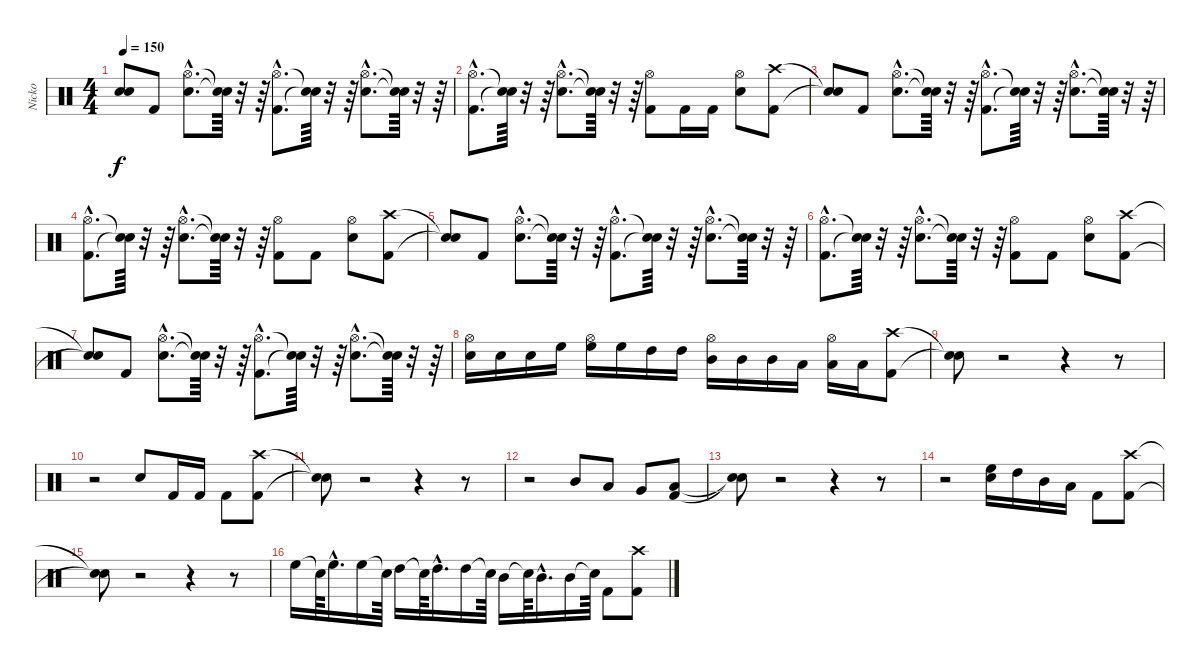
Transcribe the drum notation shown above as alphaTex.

\track ("Nicko" "Nicko") {instrument percussion}
\staff {score}
\articulation defaults
\ts (4 4)
\tempo 150
\clef neutral
\ks c
("Snare (hit)"{t} "Snare (hit)"{t}).8{dy f} "Kick (hit) 2".8 ("Snare (hit) 2"{hac} "Hi-Hat (open)"{hac}).8{d} ("Snare (hit)"{t} "Snare (hit)"{t}).64 r.32 r.64 ("Kick (hit) 2"{hac} "Hi-Hat (open)"{hac}).8{d} ("Snare (hit)"{t} "Snare (hit)"{t}).64 r.32 r.64 ("Snare (hit) 2"{hac} "Hi-Hat (open)"{hac}).8{d} ("Snare (hit)"{t} "Snare (hit)"{t}).64 r.32 r.64 |
("Kick (hit) 2"{hac} "Hi-Hat (open)"{hac}).8{d} ("Snare (hit)"{t} "Snare (hit)"{t}).64 r.32 r.64 ("Snare (hit) 2"{hac} "Hi-Hat (open)"{hac}).8{d} ("Snare (hit)"{t} "Snare (hit)"{t}).64 r.32 r.64 ("Kick (hit) 2" "Hi-Hat (open)").8 "Kick (hit) 2".16 "Kick (hit) 2".16 ("Snare (hit) 2" "Hi-Hat (open)").8 ("Kick (hit) 2" "Crash high (hit)").8 |
("Snare (hit)"{t} "Snare (hit)"{t}).8 "Kick (hit) 2".8 ("Snare (hit) 2"{hac} "Hi-Hat (open)"{hac}).8{d} ("Snare (hit)"{t} "Snare (hit)"{t}).64 r.32 r.64 ("Kick (hit) 2"{hac} "Hi-Hat (open)"{hac}).8{d} ("Snare (hit)"{t} "Snare (hit)"{t}).64 r.32 r.64 ("Snare (hit) 2"{hac} "Hi-Hat (open)"{hac}).8{d} ("Snare (hit)"{t} "Snare (hit)"{t}).64 r.32 r.64 |
("Kick (hit) 2"{hac} "Hi-Hat (open)"{hac}).8{d} ("Snare (hit)"{t} "Snare (hit)"{t}).64 r.32 r.64 ("Snare (hit) 2"{hac} "Hi-Hat (open)"{hac}).8{d} ("Snare (hit)"{t} "Snare (hit)"{t}).64 r.32 r.64 ("Kick (hit) 2" "Hi-Hat (open)").8 "Kick (hit) 2".8 ("Snare (hit) 2" "Hi-Hat (open)").8 ("Kick (hit) 2" "Crash high (hit)").8 |
("Snare (hit)"{t} "Snare (hit)"{t}).8 "Kick (hit) 2".8 ("Snare (hit) 2"{hac} "Hi-Hat (open)"{hac}).8{d} ("Snare (hit)"{t} "Snare (hit)"{t}).64 r.32 r.64 ("Kick (hit) 2"{hac} "Hi-Hat (open)"{hac}).8{d} ("Snare (hit)"{t} "Snare (hit)"{t}).64 r.32 r.64 ("Snare (hit) 2"{hac} "Hi-Hat (open)"{hac}).8{d} ("Snare (hit)"{t} "Snare (hit)"{t}).64 r.32 r.64 |
("Kick (hit) 2"{hac} "Hi-Hat (open)"{hac}).8{d} ("Snare (hit)"{t} "Snare (hit)"{t}).64 r.32 r.64 ("Snare (hit) 2"{hac} "Hi-Hat (open)"{hac}).8{d} ("Snare (hit)"{t} "Snare (hit)"{t}).64 r.32 r.64 ("Kick (hit) 2" "Hi-Hat (open)").8 "Kick (hit) 2".8 ("Snare (hit) 2" "Hi-Hat (open)").8 ("Kick (hit) 2" "Crash high (hit)").8 |
("Snare (hit)"{t} "Snare (hit)"{t}).8 "Kick (hit) 2".8 ("Snare (hit) 2"{hac} "Hi-Hat (open)"{hac}).8{d} ("Snare (hit)"{t} "Snare (hit)"{t}).64 r.32 r.64 ("Kick (hit) 2"{hac} "Hi-Hat (open)"{hac}).8{d} ("Snare (hit)"{t} "Snare (hit)"{t}).64 r.32 r.64 ("Snare (hit) 2"{hac} "Hi-Hat (open)"{hac}).8{d} ("Snare (hit)"{t} "Snare (hit)"{t}).64 r.32 r.64 |
("Snare (hit) 2" "Hi-Hat (open)").16 "Snare (hit) 2".16 "Snare (hit) 2".16 "High Floor Tom (hit)".16 ("Hi-Hat (open)" "High Floor Tom (hit)").16 "High Floor Tom (hit)".16 "High Tom (hit)".16 "High Tom (hit)".16 ("Hi-Hat (open)" "Mid Tom (hit)").16 "Mid Tom (hit)".16 "Mid Tom (hit)".16 "Low Tom (hit)".16 ("Low Tom (hit)" "Hi-Hat (open)").16 "Low Tom (hit)".16 ("Kick (hit) 2" "Crash high (hit)").8 |
("Snare (hit)"{t} "Snare (hit)"{t}).8 r.2 r.4 r.8 |
r.2 "Snare (hit) 2".8 "Kick (hit) 2".16 "Kick (hit) 2".16 "Kick (hit) 2".8 ("Kick (hit) 2" "Crash high (hit)").8 |
("Snare (hit)"{t} "Snare (hit)"{t}).8 r.2 r.4 r.8 |
r.2 "Mid Tom (hit)".8 "Low Tom (hit)".8 "Very Low Tom (hit)".8 ("Kick (hit) 2" "Low Floor Tom (hit)").8 |
("Snare (hit)"{t} "Snare (hit)"{t}).8 r.2 r.4 r.8 |
r.2 ("Snare (hit) 2" "High Floor Tom (hit)").16 "High Tom (hit)".16 "Mid Tom (hit)".16 "Low Tom (hit)".16 "Kick (hit) 2".8 ("Kick (hit) 2" "Crash high (hit)").8 |
("Snare (hit)"{t} "Snare (hit)"{t}).8 r.2 r.4 r.8 |
"High Floor Tom (hit)".16 "Snare (hit)"{t}.64 "High Floor Tom (hit)"{hac}.16{d} "High Floor Tom (hit)".16 "Snare (hit)"{t}.64 "High Tom (hit)".16 "Snare (hit)"{t}.64 "High Tom (hit)"{hac}.16{d} "High Tom (hit)".16 "Snare (hit)"{t}.64 "Mid Tom (hit)".16 "Snare (hit)"{t}.64 "Mid Tom (hit)"{hac}.16{d} "Mid Tom (hit)".16 "Snare (hit)"{t}.64 "Kick (hit) 2".8 ("Kick (hit) 2" "Crash high (hit)").8
